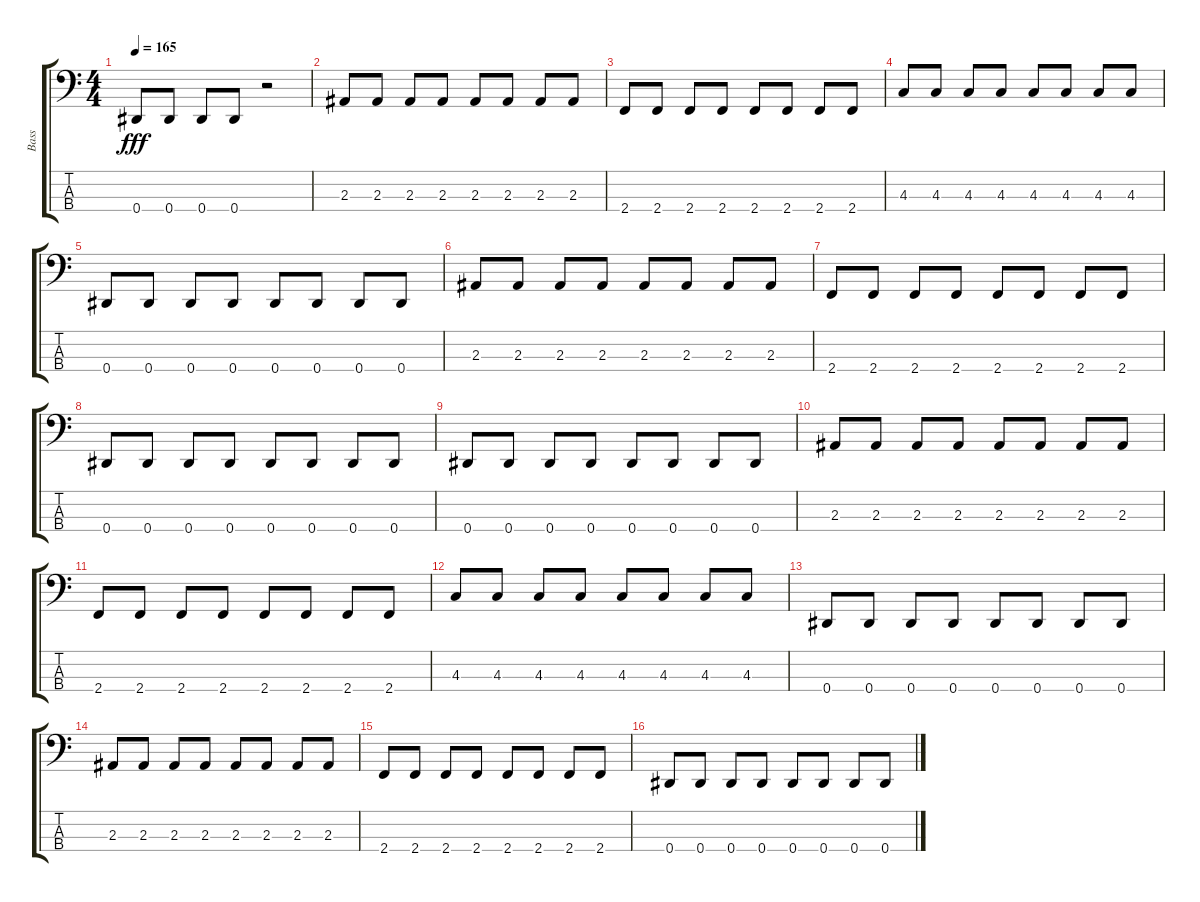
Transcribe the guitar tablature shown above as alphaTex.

\track ("Bass" "Bass") {instrument electricbassfinger}
\staff {score tabs}
\tuning (Gb2 Db2 Ab1 Eb1) {hide}
\ts (4 4)
\tempo 165
\clef f4
\ks c
0.4.8{dy fff} 0.4.8 0.4.8 0.4.8 r.2 |
2.3.8 2.3.8 2.3.8 2.3.8 2.3.8 2.3.8 2.3.8 2.3.8 |
2.4.8 2.4.8 2.4.8 2.4.8 2.4.8 2.4.8 2.4.8 2.4.8 |
4.3.8 4.3.8 4.3.8 4.3.8 4.3.8 4.3.8 4.3.8 4.3.8 |
0.4.8 0.4.8 0.4.8 0.4.8 0.4.8 0.4.8 0.4.8 0.4.8 |
2.3.8 2.3.8 2.3.8 2.3.8 2.3.8 2.3.8 2.3.8 2.3.8 |
2.4.8 2.4.8 2.4.8 2.4.8 2.4.8 2.4.8 2.4.8 2.4.8 |
0.4.8 0.4.8 0.4.8 0.4.8 0.4.8 0.4.8 0.4.8 0.4.8 |
0.4.8 0.4.8 0.4.8 0.4.8 0.4.8 0.4.8 0.4.8 0.4.8 |
2.3.8 2.3.8 2.3.8 2.3.8 2.3.8 2.3.8 2.3.8 2.3.8 |
2.4.8 2.4.8 2.4.8 2.4.8 2.4.8 2.4.8 2.4.8 2.4.8 |
4.3.8 4.3.8 4.3.8 4.3.8 4.3.8 4.3.8 4.3.8 4.3.8 |
0.4.8 0.4.8 0.4.8 0.4.8 0.4.8 0.4.8 0.4.8 0.4.8 |
2.3.8 2.3.8 2.3.8 2.3.8 2.3.8 2.3.8 2.3.8 2.3.8 |
2.4.8 2.4.8 2.4.8 2.4.8 2.4.8 2.4.8 2.4.8 2.4.8 |
0.4.8 0.4.8 0.4.8 0.4.8 0.4.8 0.4.8 0.4.8 0.4.8
